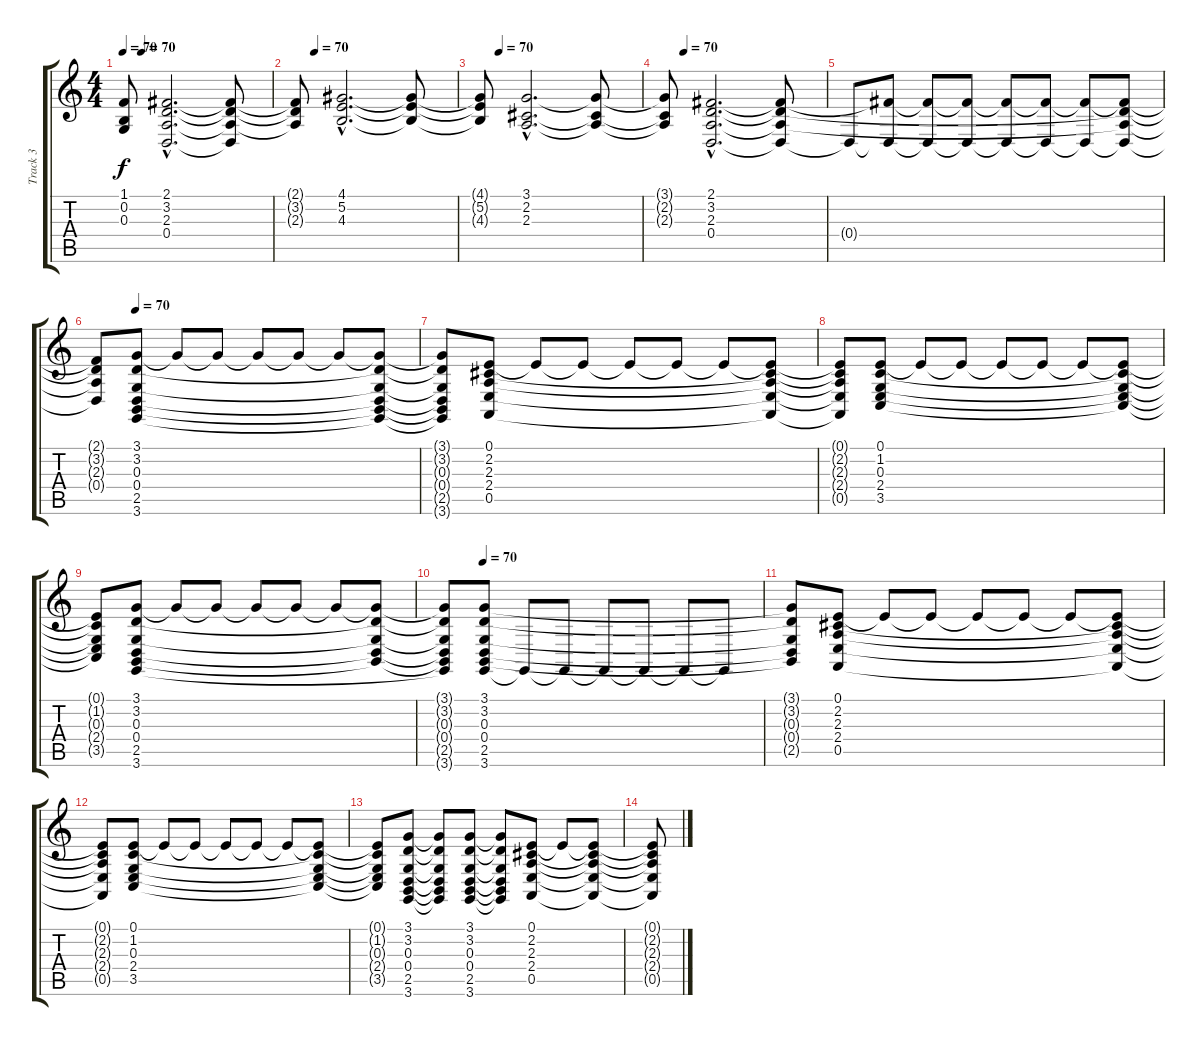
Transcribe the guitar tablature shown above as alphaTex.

\track ("Track 3" "Track 3") {instrument drawbarorgan}
\staff {score tabs}
\tuning (E4 B3 G3 D3 A2 E2) {hide}
\ts (4 4)
\tempo 70
\tempo (70 0.125)
\clef g2
\ks c
(1.1{t} 0.2{t} 0.3{t}).8{dy f} (2.1{hac} 3.2{hac} 2.3{hac} 0.4{hac}).2{d} (2.1{t} 3.2{t} 2.3{t} 0.4{t}).8 |
\tempo (70 0.125)
(2.1{t} 3.2{t} 2.3{t}).8 (4.1{hac} 5.2{hac} 4.3{hac}).2{d} (4.1{t} 5.2{t} 4.3{t}).8 |
\tempo (70 0.125)
(4.1{t} 5.2{t} 4.3{t}).8 (3.1{hac} 2.2{hac} 2.3{hac}).2{d} (3.1{t} 2.2{t} 2.3{t}).8 |
\tempo (70 0.125)
(3.1{t} 2.2{t} 2.3{t}).8 (2.1{hac} 3.2{hac} 2.3{hac} 0.4{hac}).2{d} (2.1{t} 3.2{t} 2.3{t} 0.4{t}).8 |
0.4{t}.8 (2.1{t} 0.4{t}).8 (2.1{t} 0.4{t}).8 (2.1{t} 0.4{t}).8 (2.1{t} 0.4{t}).8 (2.1{t} 0.4{t}).8 (2.1{t} 0.4{t}).8 (2.1{t} 3.2{t} 2.3{t} 0.4{t}).8 |
\tempo (70 0.125)
(2.1{t} 3.2{t} 2.3{t} 0.4{t}).8 (3.1 3.2 0.3 0.4 2.5 3.6).8 3.1{t}.8 3.1{t}.8 3.1{t}.8 3.1{t}.8 3.1{t}.8 (3.1{t} 3.2{t} 0.3{t} 0.4{t} 2.5{t} 3.6{t}).8 |
(3.1{t} 3.2{t} 0.3{t} 0.4{t} 2.5{t} 3.6{t}).8 (0.1 2.2 2.3 2.4 0.5).8 0.1{t}.8 0.1{t}.8 0.1{t}.8 0.1{t}.8 0.1{t}.8 (0.1{t} 2.2{t} 2.3{t} 2.4{t} 0.5{t}).8 |
(0.1{t} 2.2{t} 2.3{t} 2.4{t} 0.5{t}).8 (0.1 1.2 0.3 2.4 3.5).8 0.1{t}.8 0.1{t}.8 0.1{t}.8 0.1{t}.8 0.1{t}.8 (0.1{t} 1.2{t} 0.3{t} 2.4{t} 3.5{t}).8 |
(0.1{t} 1.2{t} 0.3{t} 2.4{t} 3.5{t}).8 (3.1 3.2 0.3 0.4 2.5 3.6).8 3.1{t}.8 3.1{t}.8 3.1{t}.8 3.1{t}.8 3.1{t}.8 (3.1{t} 3.2{t} 0.3{t} 0.4{t} 2.5{t}).8 |
\tempo (70 0.125)
(3.1{t} 3.2{t} 0.3{t} 0.4{t} 2.5{t} 3.6{t}).8 (3.1 3.2 0.3 0.4 2.5 3.6).8 3.6{t}.8 3.6{t}.8 3.6{t}.8 3.6{t}.8 3.6{t}.8 3.6{t}.8 |
(3.1{t} 3.2{t} 0.3{t} 0.4{t} 2.5{t}).8 (0.1 2.2 2.3 2.4 0.5).8 0.1{t}.8 0.1{t}.8 0.1{t}.8 0.1{t}.8 0.1{t}.8 (0.1{t} 2.2{t} 2.3{t} 2.4{t} 0.5{t}).8 |
(0.1{t} 2.2{t} 2.3{t} 2.4{t} 0.5{t}).8 (0.1 1.2 0.3 2.4 3.5).8 0.1{t}.8 0.1{t}.8 0.1{t}.8 0.1{t}.8 0.1{t}.8 (0.1{t} 1.2{t} 0.3{t} 2.4{t} 3.5{t}).8 |
(0.1{t} 1.2{t} 0.3{t} 2.4{t} 3.5{t}).8 (3.1 3.2 0.3 0.4 2.5 3.6).8 (3.1{t} 3.2{t} 0.3{t} 0.4{t} 2.5{t} 3.6{t}).8 (3.1 3.2 0.3 0.4 2.5 3.6).8 (3.1{t} 3.2{t} 0.3{t} 0.4{t} 2.5{t} 3.6{t}).8 (0.1 2.2 2.3 2.4 0.5).8 0.1{t}.8 (0.1{t} 2.2{t} 2.3{t} 2.4{t} 0.5{t}).8 |
(0.1{t} 2.2{t} 2.3{t} 2.4{t} 0.5{t}).8
